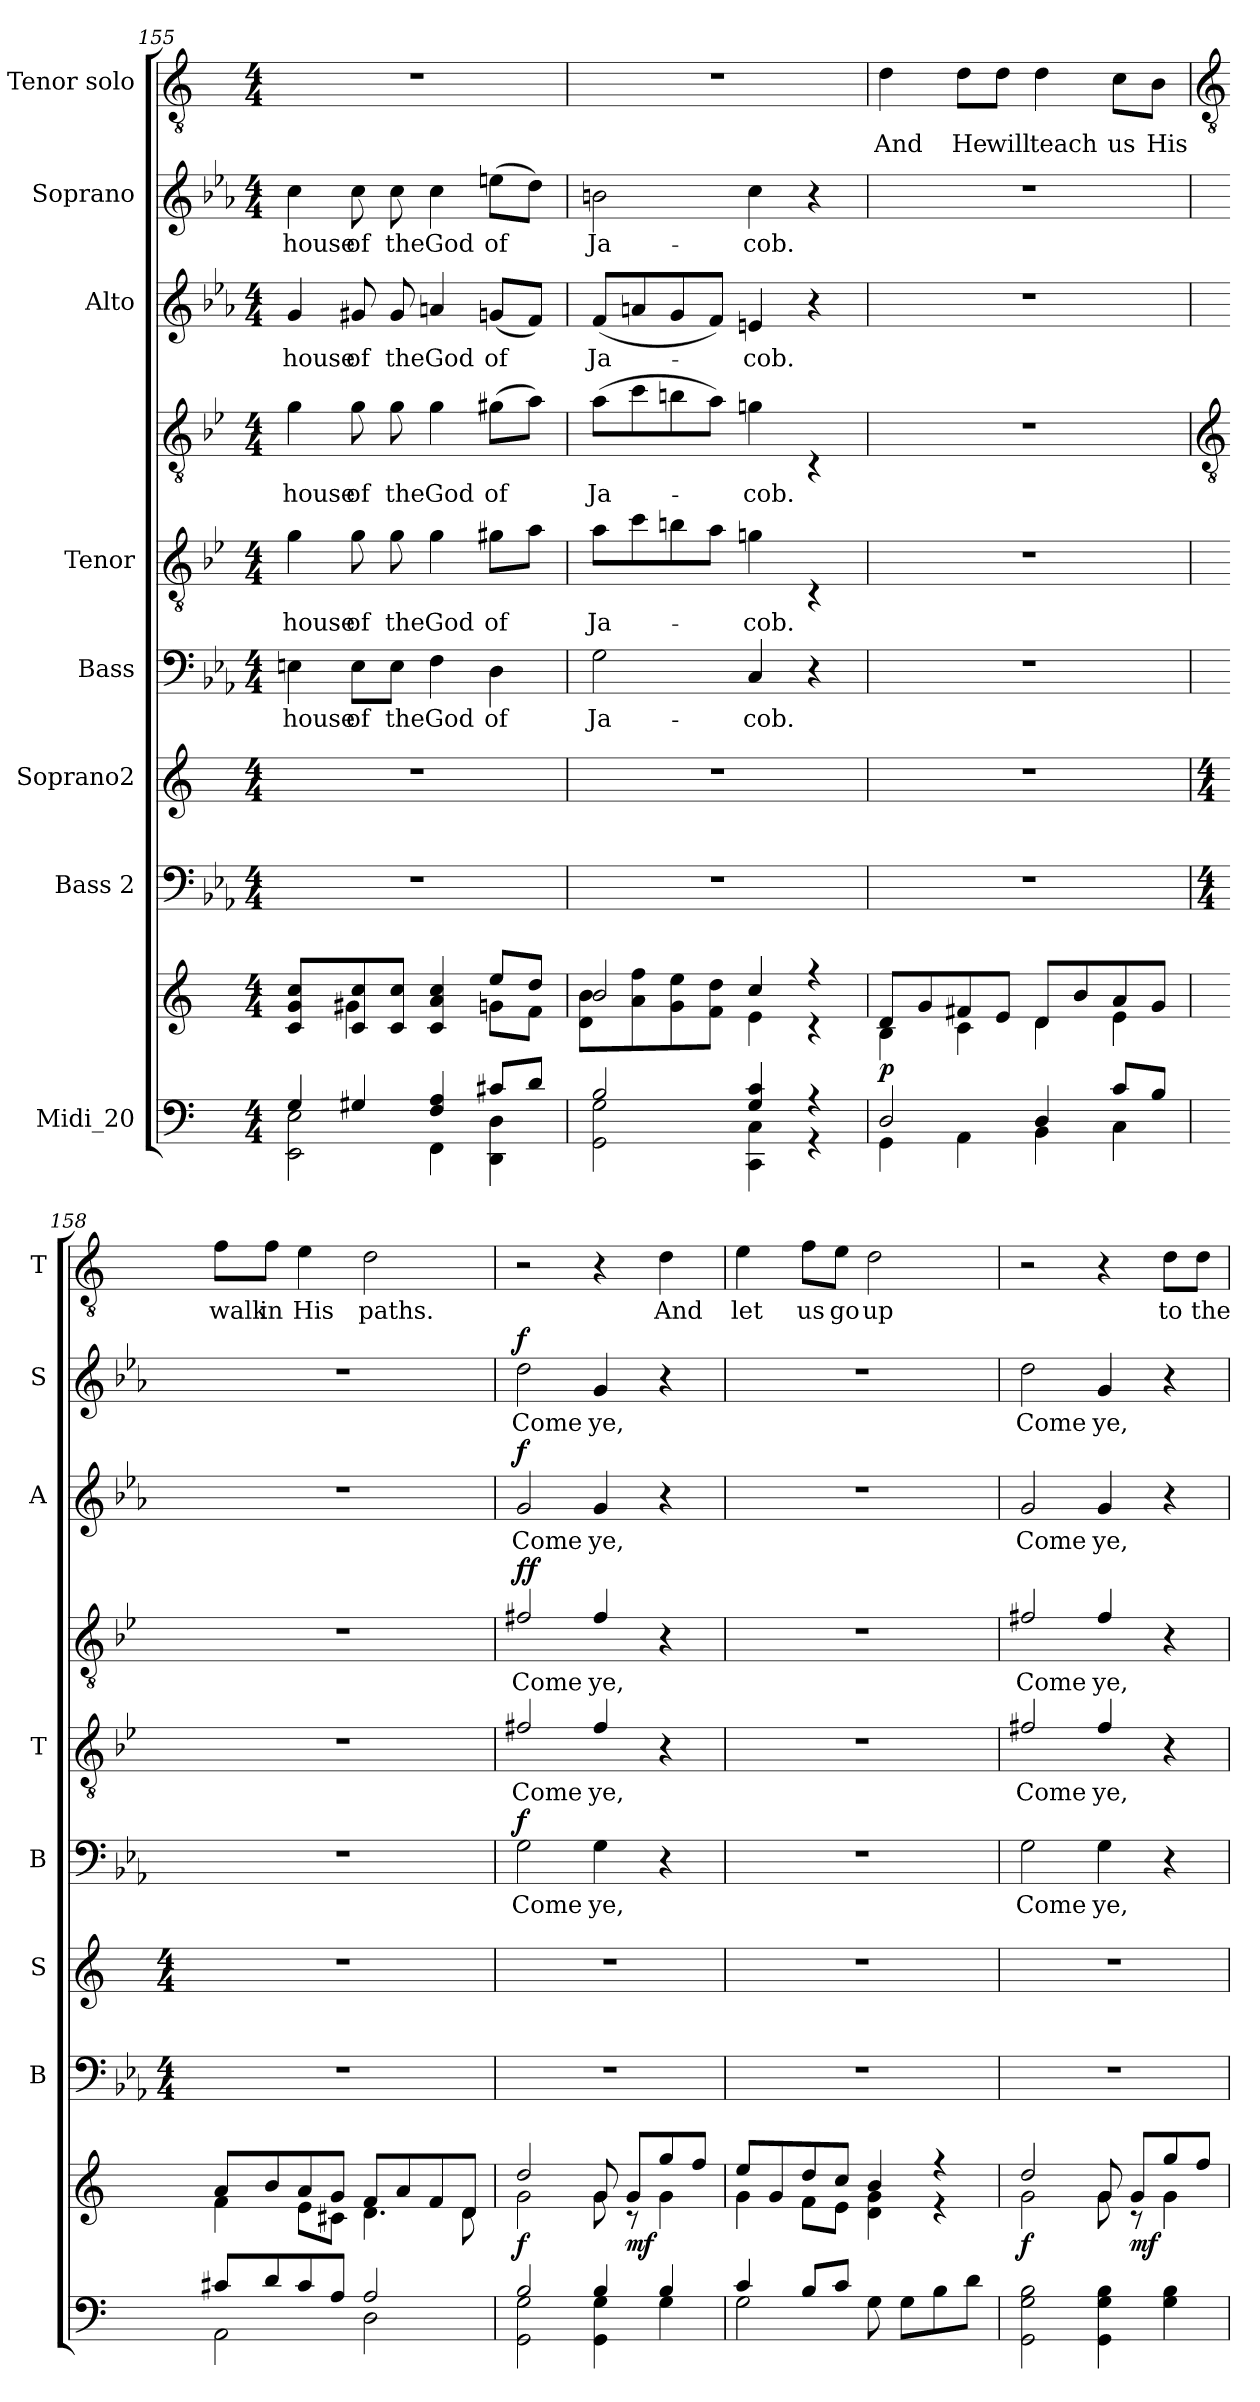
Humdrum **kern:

**kern	**kern	**dynam	**kern	**kern	**kern	**text	**dynam	**kern	**text	**kern	**text	**dynam	**kern	**text	**dynam	**kern	**text	**dynam	**kern	**text
*part8	*part8	*part8	*part7	*part6	*part5	*part5	*part5	*part4	*part4	*part4	*part4	*part4	*part3	*part3	*part3	*part2	*part2	*part2	*part1	*part1
*staff10	*staff9	*staff9/10	*staff8	*staff7	*staff6	*staff6	*staff6	*staff5	*staff5	*staff4	*staff4	*staff4/5	*staff3	*staff3	*staff3	*staff2	*staff2	*staff2	*staff1	*staff1
*I"Midi_20	*	*	*I"Bass 2	*I"Soprano2	*I"Bass	*	*	*I"Tenor	*	*	*	*	*I"Alto	*	*	*I"Soprano	*	*	*I"Tenor solo	*
*	*	*	*I'B	*I'S	*I'B	*	*	*I'T	*	*	*	*	*I'A	*	*	*I'S	*	*	*I'T	*
*clefF4	*clefG2	*	*clefF4	*clefG2	*clefF4	*	*	*clefGv2	*	*clefGv2	*	*	*clefG2	*	*	*clefG2	*	*	*clefGv2	*
*	*	*	*	*	*	*	*	*ITrd4c7	*	*ITrd4c7	*	*	*	*	*	*	*	*	*	*
*k[]	*k[]	*	*k[b-e-a-]	*k[]	*k[b-e-a-]	*	*	*k[b-e-a-]	*	*k[b-e-a-]	*	*	*k[b-e-a-]	*	*	*k[b-e-a-]	*	*	*k[]	*
*C:	*C:	*	*E-:	*C:	*E-:	*	*	*E-:	*	*E-:	*	*	*E-:	*	*	*E-:	*	*	*C:	*
*M4/4	*M4/4	*	*M4/4	*M4/4	*M4/4	*	*	*M4/4	*	*M4/4	*	*	*M4/4	*	*	*M4/4	*	*	*M4/4	*
=155	=155	=155	=155	=155	=155	=155	=155	=155	=155	=155	=155	=155	=155	=155	=155	=155	=155	=155	=155	=155
*^	*^	*	*	*	*	*	*	*	*	*	*	*	*	*	*	*	*	*	*	*
!	!	!	!	!	!	!	!	!LO:LY:b	!	!	!LO:LY:b	!	!LO:LY:b	!	!	!LO:LY:b	!	!	!LO:LY:b	!	!	!
4G/	2EE\ 2E\	4c/ 4g/ 4cc/	4ryy	.	1r	1r	4En	house	.	4c	house	4c	house	.	4g	house	.	4cc	house	.	1r	.
!	!	!	!	!	!	!	!	!LO:LY:b	!	!	!LO:LY:b	!	!LO:LY:b	!	!	!LO:LY:b	!	!	!LO:LY:b	!	!	!
4G#X/	.	8c/ 8cc/	4g#X\	.	.	.	8E\L	of	.	8c	of	8c	of	.	8g#X	of	.	8cc	of	.	.	.
!	!	!	!	!	!	!	!	!LO:LY:b	!	!	!LO:LY:b	!	!LO:LY:b	!	!	!LO:LY:b	!	!	!LO:LY:b	!	!	!
.	.	8c/ 8cc/J	.	.	.	.	8E\J	the	.	8c	the	8c	the	.	8g#	the	.	8cc	the	.	.	.
!	!	!	!	!	!	!	!	!LO:LY:b	!	!	!LO:LY:b	!	!LO:LY:b	!	!	!LO:LY:b	!	!	!LO:LY:b	!	!	!
4F/ 4A/	4FF\	4c/ 4a/ 4cc/	4ryy	.	.	.	4F	God	.	4c	God	4c	God	.	4an	God	.	4cc	God	.	.	.
!	!	!	!	!	!	!	!	!LO:LY:b	!	!	!LO:LY:b	!	!LO:LY:b	!	!	!LO:LY:b	!	!	!LO:LY:b	!	!	!
8c#X/L	4DD\ 4D\	8ee/L	8gn\L	.	.	.	4D	of	.	8c#XL	of	(>8c#XL	of	.	(<8gnL	of	.	(>8eenL	of	.	.	.
8d/J	.	8dd/J	8f\J	.	.	.	.	.	.	8dJ	.	8dJ)	.	.	8fJ)	.	.	8ddJ)	.	.	.	.
=156	=156	=156	=156	=156	=156	=156	=156	=156	=156	=156	=156	=156	=156	=156	=156	=156	=156	=156	=156	=156	=156	=156
!	!	!	!	!	!	!	!	!LO:LY:b	!	!	!LO:LY:b	!	!LO:LY:b	!	!	!LO:LY:b	!	!	!LO:LY:b	!	!	!
2B/	2GG\ 2G\	2b/	8d 8bL	.	1r	1r	2G	Ja-	.	8dL	Ja-	(>8dL	Ja-	.	(<8fL	Ja-	.	2bn	Ja-	.	1r	.
.	.	.	8a 8ff	.	.	.	.	.	.	8f	.	8f	.	.	8an	.	.	.	.	.	.	.
.	.	.	8g 8ee	.	.	.	.	.	.	8en	.	8en	.	.	8g	.	.	.	.	.	.	.
.	.	.	8f 8ddJ	.	.	.	.	.	.	8dJ	.	8dJ)	.	.	8fJ)	.	.	.	.	.	.	.
!	!	!	!	!	!	!	!	!LO:LY:b	!	!	!LO:LY:b	!	!LO:LY:b	!	!	!LO:LY:b	!	!	!LO:LY:b	!	!	!
4G/ 4c/	4CC\ 4C\	4cc/	4e\	.	.	.	4C	-cob.	.	4cn	cob.	4cn	cob.	.	4en	cob.	.	4cc	-cob.	.	.	.
4r	4r	4r	4r	.	.	.	4r	.	.	4rBB	.	4rBB	.	.	4r	.	.	4r	.	.	.	.
=157	=157	=157	=157	=157	=157	=157	=157	=157	=157	=157	=157	=157	=157	=157	=157	=157	=157	=157	=157	=157	=157	=157
!	!	!	!	!LO:DY:b	!	!	!	!	!	!	!	!	!	!	!	!	!	!	!	!	!	!LO:LY:b
2D/	4GG\	8d/L	4B\	p	1r	1r	1r	.	.	1r	.	1r	.	.	1r	.	.	1r	.	.	4d	And
.	.	8g/	.	.	.	.	.	.	.	.	.	.	.	.	.	.	.	.	.	.	.	.
!	!	!	!	!	!	!	!	!	!	!	!	!	!	!	!	!	!	!	!	!	!	!LO:LY:b
.	4AA\	8f#X/	4c\	.	.	.	.	.	.	.	.	.	.	.	.	.	.	.	.	.	8d\L	He
!	!	!	!	!	!	!	!	!	!	!	!	!	!	!	!	!	!	!	!	!	!	!LO:LY:b
.	.	8e/J	.	.	.	.	.	.	.	.	.	.	.	.	.	.	.	.	.	.	8d\J	will
!	!	!	!	!	!	!	!	!	!	!	!	!	!	!	!	!	!	!	!	!	!	!LO:LY:b
4D/	4BB\	8d/L	4d\	.	.	.	.	.	.	.	.	.	.	.	.	.	.	.	.	.	4d	teach
.	.	8b/	.	.	.	.	.	.	.	.	.	.	.	.	.	.	.	.	.	.	.	.
!	!	!	!	!	!	!	!	!	!	!	!	!	!	!	!	!	!	!	!	!	!	!LO:LY:b
8c/L	4C\	8a/	4e\	.	.	.	.	.	.	.	.	.	.	.	.	.	.	.	.	.	8c\L	us
!	!	!	!	!	!	!	!	!	!	!	!	!	!	!	!	!	!	!	!	!	!	!LO:LY:b
8B/J	.	8g/J	.	.	.	.	.	.	.	.	.	.	.	.	.	.	.	.	.	.	8B\J	His
!!LO:LB:g=z
=158	=158	=158	=158	=158	=158	=158	=158	=158	=158	=158	=158	=158	=158	=158	=158	=158	=158	=158	=158	=158	=158	=158
*	*	*	*	*	*	*	*	*	*	*	*	*clefGv2	*	*	*	*	*	*	*	*	*clefGv2	*
*	*	*	*	*	*M4/4	*M4/4	*	*	*	*	*	*	*	*	*	*	*	*	*	*	*	*
!	!	!	!	!	!	!	!	!	!	!	!	!	!	!	!	!	!	!	!	!	!	!LO:LY:b
8c#X/L	2AA\	8a/L	4f\	.	1r	1r	1r	.	.	1r	.	1r	.	.	1r	.	.	1r	.	.	8f\L	walk
!	!	!	!	!	!	!	!	!	!	!	!	!	!	!	!	!	!	!	!	!	!	!LO:LY:b
8d/	.	8b/	.	.	.	.	.	.	.	.	.	.	.	.	.	.	.	.	.	.	8f\J	in
!	!	!	!	!	!	!	!	!	!	!	!	!	!	!	!	!	!	!	!	!	!	!LO:LY:b
8c#/	.	8a/	8e\L	.	.	.	.	.	.	.	.	.	.	.	.	.	.	.	.	.	4e	His
8A/J	.	8g/J	8c#X\J	.	.	.	.	.	.	.	.	.	.	.	.	.	.	.	.	.	.	.
!	!	!	!	!	!	!	!	!	!	!	!	!	!	!	!	!	!	!	!	!	!	!LO:LY:b
2A/	2D\	8f/L	4.d\	.	.	.	.	.	.	.	.	.	.	.	.	.	.	.	.	.	2d	paths.
.	.	8a/	.	.	.	.	.	.	.	.	.	.	.	.	.	.	.	.	.	.	.	.
.	.	8f/	.	.	.	.	.	.	.	.	.	.	.	.	.	.	.	.	.	.	.	.
.	.	8d/J	8d\	.	.	.	.	.	.	.	.	.	.	.	.	.	.	.	.	.	.	.
=159	=159	=159	=159	=159	=159	=159	=159	=159	=159	=159	=159	=159	=159	=159	=159	=159	=159	=159	=159	=159	=159	=159
!	!	!	!	!LO:DY:b	!	!	!	!LO:LY:b	!LO:DY:b	!	!LO:LY:b	!	!LO:LY:b	!LO:DY:b=2	!	!LO:LY:b	!	!	!LO:LY:b	!	!	!
!	!	!	!	!	!	!	!	!	!	!	!	!	!	!LO:DY:n=1:b	!	!	!LO:DY:b	!	!	!LO:DY:b	!	!
2B/	2GG\ 2G\	2dd/	2g\	f	1r	1r	2G	Come	f	2Bn/	Come	2Bn/	Come	f f	2g	Come	f	2dd	Come	f	2r	.
!	!	!	!	!	!	!	!	!LO:LY:b	!	!	!LO:LY:b	!	!LO:LY:b	!	!	!LO:LY:b	!	!	!LO:LY:b	!	!	!
4B/	4GG\ 4G\	8g/	8g\	.	.	.	4G	ye,	.	4B/	ye,	4B/	ye,	.	4g	ye,	.	4g	ye,	.	4r	.
!	!	!	!	!LO:DY:b	!	!	!	!	!	!	!	!	!	!	!	!	!	!	!	!	!	!
.	.	8g/L	8r	mf	.	.	.	.	.	.	.	.	.	.	.	.	.	.	.	.	.	.
!	!	!	!	!	!	!	!	!	!	!	!	!	!	!	!	!	!	!	!	!	!	!LO:LY:b
4B/	4G\	8gg/	4g\	.	.	.	4r	.	.	4r	.	4r	.	.	4r	.	.	4r	.	.	4d	And
.	.	8ff/J	.	.	.	.	.	.	.	.	.	.	.	.	.	.	.	.	.	.	.	.
=160	=160	=160	=160	=160	=160	=160	=160	=160	=160	=160	=160	=160	=160	=160	=160	=160	=160	=160	=160	=160	=160	=160
!	!	!	!	!	!	!	!	!	!	!	!	!	!	!	!	!	!	!	!	!	!	!LO:LY:b
4c/	2G\	8ee/L	4g\	.	1r	1r	1r	.	.	1r	.	1r	.	.	1r	.	.	1r	.	.	4e	let
.	.	8g/	.	.	.	.	.	.	.	.	.	.	.	.	.	.	.	.	.	.	.	.
!	!	!	!	!	!	!	!	!	!	!	!	!	!	!	!	!	!	!	!	!	!	!LO:LY:b
8B/L	.	8dd/	8f\L	.	.	.	.	.	.	.	.	.	.	.	.	.	.	.	.	.	8f\L	us
!	!	!	!	!	!	!	!	!	!	!	!	!	!	!	!	!	!	!	!	!	!	!LO:LY:b
8c/J	.	8cc/J	8e\J	.	.	.	.	.	.	.	.	.	.	.	.	.	.	.	.	.	8e\J	go
!	!	!	!	!	!	!	!	!	!	!	!	!	!	!	!	!	!	!	!	!	!	!LO:LY:b
2ryy	8G\	4b/	4d\ 4g\	.	.	.	.	.	.	.	.	.	.	.	.	.	.	.	.	.	2d	up
.	8G\L	.	.	.	.	.	.	.	.	.	.	.	.	.	.	.	.	.	.	.	.	.
.	8B\	4r	4r	.	.	.	.	.	.	.	.	.	.	.	.	.	.	.	.	.	.	.
.	8d\J	.	.	.	.	.	.	.	.	.	.	.	.	.	.	.	.	.	.	.	.	.
=161	=161	=161	=161	=161	=161	=161	=161	=161	=161	=161	=161	=161	=161	=161	=161	=161	=161	=161	=161	=161	=161	=161
!	!	!	!	!LO:DY:b	!	!	!	!LO:LY:b	!	!	!LO:LY:b	!	!LO:LY:b	!	!	!LO:LY:b	!	!	!LO:LY:b	!	!	!
1ryy	2GG\ 2G\ 2B\	2dd/	2g\	f	1r	1r	2G	Come	.	2Bn/	Come	2Bn/	Come	.	2g	Come	.	2dd	Come	.	2r	.
!	!	!	!	!	!	!	!	!LO:LY:b	!	!	!LO:LY:b	!	!LO:LY:b	!	!	!LO:LY:b	!	!	!LO:LY:b	!	!	!
.	4GG\ 4G\ 4B\	8g/	8g\	.	.	.	4G	ye,	.	4B/	ye,	4B/	ye,	.	4g	ye,	.	4g	ye,	.	4r	.
!	!	!	!	!LO:DY:b	!	!	!	!	!	!	!	!	!	!	!	!	!	!	!	!	!	!
.	.	8g/L	8r	mf	.	.	.	.	.	.	.	.	.	.	.	.	.	.	.	.	.	.
!	!	!	!	!	!	!	!	!	!	!	!	!	!	!	!	!	!	!	!	!	!	!LO:LY:b
.	4G\ 4B\	8gg/	4g\	.	.	.	4r	.	.	4r	.	4r	.	.	4r	.	.	4r	.	.	8d\L	to
!	!	!	!	!	!	!	!	!	!	!	!	!	!	!	!	!	!	!	!	!	!	!LO:LY:b
.	.	8ff/J	.	.	.	.	.	.	.	.	.	.	.	.	.	.	.	.	.	.	8d\J	the
*v	*v	*	*	*	*	*	*	*	*	*	*	*	*	*	*	*	*	*	*	*	*	*
*	*v	*v	*	*	*	*	*	*	*	*	*	*	*	*	*	*	*	*	*	*	*
=	=	=	=	=	=	=	=	=	=	=	=	=	=	=	=	=	=	=	=	=
*-	*-	*-	*-	*-	*-	*-	*-	*-	*-	*-	*-	*-	*-	*-	*-	*-	*-	*-	*-	*-
